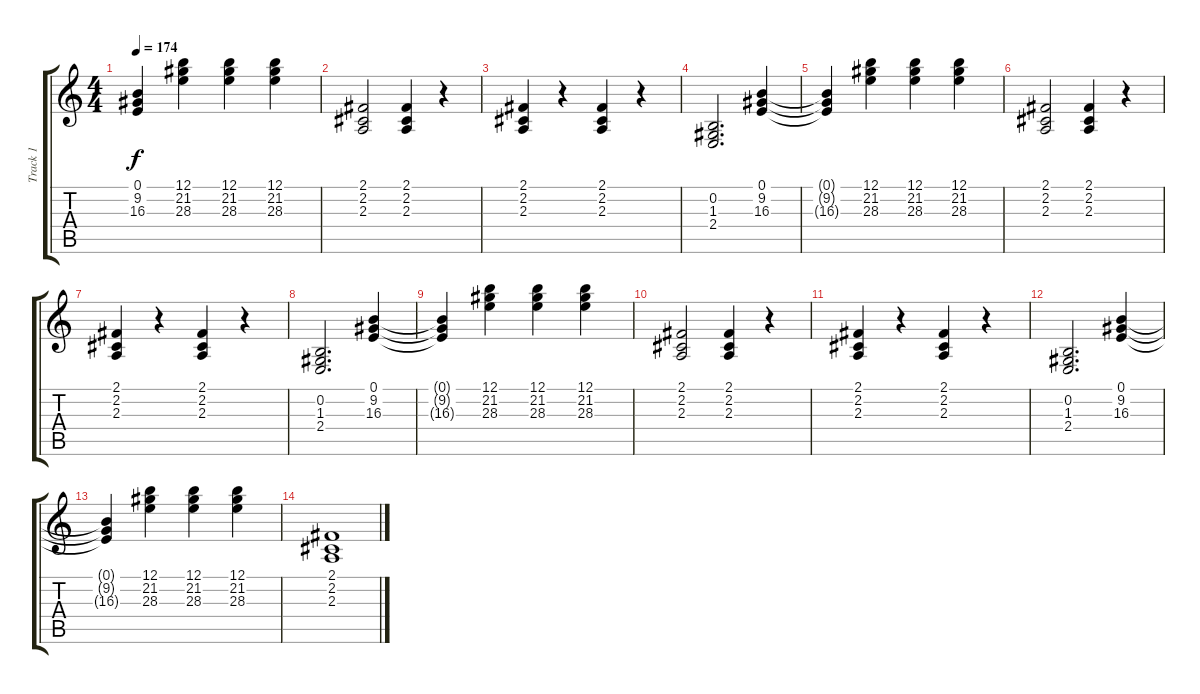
\track ("Track 1" "Track 1") {instrument acousticgrandpiano}
\staff {score tabs}
\tuning (E4 B3 G3 D3 A2 E2) {hide}
\ts (4 4)
\tempo 174
\clef g2
\ks c
(0.1{t} 9.2{t} 16.3{t}).4{dy f} (12.1 21.2 28.3).4 (12.1 21.2 28.3).4 (12.1 21.2 28.3).4 |
(2.1 2.2 2.3).2 (2.1 2.2 2.3).4 r.4 |
(2.1 2.2 2.3).4 r.4 (2.1 2.2 2.3).4 r.4 |
(0.2 1.3 2.4).2{d} (0.1 9.2 16.3).4 |
(0.1{t} 9.2{t} 16.3{t}).4 (12.1 21.2 28.3).4 (12.1 21.2 28.3).4 (12.1 21.2 28.3).4 |
(2.1 2.2 2.3).2 (2.1 2.2 2.3).4 r.4 |
(2.1 2.2 2.3).4 r.4 (2.1 2.2 2.3).4 r.4 |
(0.2 1.3 2.4).2{d} (0.1 9.2 16.3).4 |
(0.1{t} 9.2{t} 16.3{t}).4 (12.1 21.2 28.3).4 (12.1 21.2 28.3).4 (12.1 21.2 28.3).4 |
(2.1 2.2 2.3).2 (2.1 2.2 2.3).4 r.4 |
(2.1 2.2 2.3).4 r.4 (2.1 2.2 2.3).4 r.4 |
(0.2 1.3 2.4).2{d} (0.1 9.2 16.3).4 |
(0.1{t} 9.2{t} 16.3{t}).4 (12.1 21.2 28.3).4 (12.1 21.2 28.3).4 (12.1 21.2 28.3).4 |
(2.1 2.2 2.3).1
